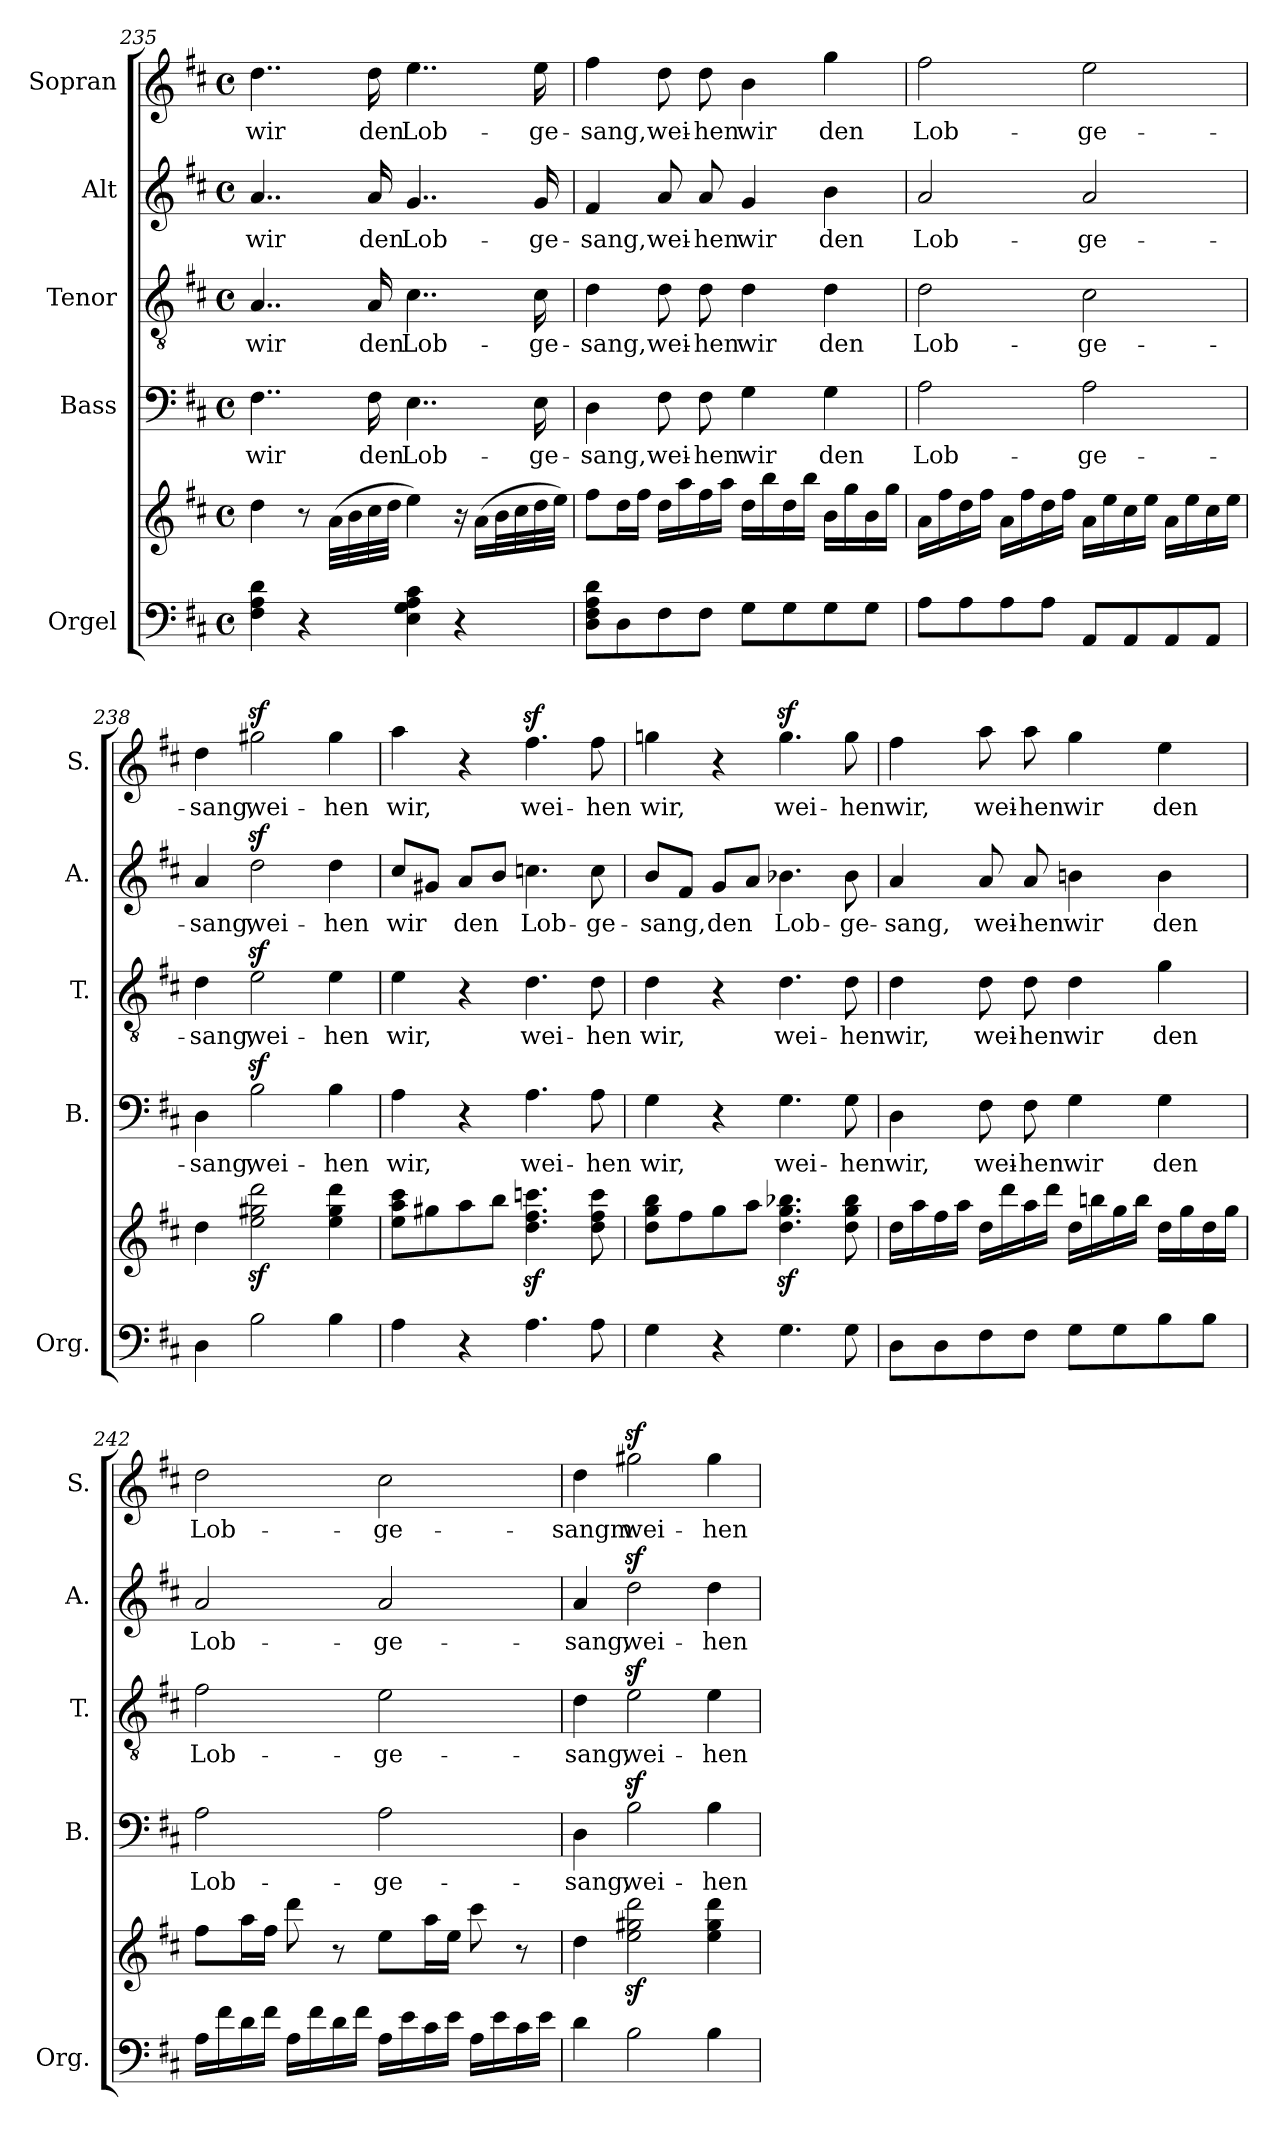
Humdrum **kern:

**kern	**kern	**kern	**text	**kern	**text	**kern	**text	**kern	**text
*part5	*part5	*part4	*part4	*part3	*part3	*part2	*part2	*part1	*part1
*staff6	*staff5	*staff4	*staff4	*staff3	*staff3	*staff2	*staff2	*staff1	*staff1
*I"Orgel	*	*I"Bass	*	*I"Tenor	*	*I"Alt	*	*I"Sopran	*
*I'Org.	*	*I'B.	*	*I'T.	*	*I'A.	*	*I'S.	*
*clefF4	*clefG2	*clefF4	*	*clefGv2	*	*clefG2	*	*clefG2	*
*k[f#c#]	*k[f#c#]	*k[f#c#]	*	*k[f#c#]	*	*k[f#c#]	*	*k[f#c#]	*
*D:	*D:	*D:	*	*D:	*	*D:	*	*D:	*
*M4/4	*M4/4	*M4/4	*	*M4/4	*	*M4/4	*	*M4/4	*
*met(c)	*met(c)	*met(c)	*	*met(c)	*	*met(c)	*	*met(c)	*
=235	=235	=235	=235	=235	=235	=235	=235	=235	=235
!	!	!	!LO:LY:b	!	!LO:LY:b	!	!LO:LY:b	!	!LO:LY:b
4F#\ 4A\ 4d\	4dd\	4..F#\	wir	4..A/	wir	4..a/	wir	4..dd\	wir
4r	8r	.	.	.	.	.	.	.	.
.	(>32a\LLL	.	.	.	.	.	.	.	.
.	32b\	.	.	.	.	.	.	.	.
!	!	!	!LO:LY:b	!	!LO:LY:b	!	!LO:LY:b	!	!LO:LY:b
.	32cc#\	16F#\	den	16A/	den	16a/	den	16dd\	den
.	32dd\JJJ	.	.	.	.	.	.	.	.
!	!	!	!LO:LY:b	!	!LO:LY:b	!	!LO:LY:b	!	!LO:LY:b
4E\ 4G\ 4A\ 4c#\	4ee\)	4..E\	Lob-	4..c#\	Lob-	4..g/	Lob-	4..ee\	Lob-
4r	16r	.	.	.	.	.	.	.	.
.	(>16a\LL	.	.	.	.	.	.	.	.
.	32b\L	.	.	.	.	.	.	.	.
.	32cc#\	.	.	.	.	.	.	.	.
!	!	!	!LO:LY:b	!	!LO:LY:b	!	!LO:LY:b	!	!LO:LY:b
.	32dd\	16E\	-ge-	16c#\	-ge-	16g/	-ge-	16ee\	-ge-
.	32ee\JJJ)	.	.	.	.	.	.	.	.
=236	=236	=236	=236	=236	=236	=236	=236	=236	=236
!	!	!	!LO:LY:b	!	!LO:LY:b	!	!LO:LY:b	!	!LO:LY:b
8D\ 8F#\ 8A\ 8d\L	8ff#\L	4D\	-sang,	4d\	-sang,	4f#/	-sang,	4ff#\	-sang,
8D\	16dd\L	.	.	.	.	.	.	.	.
.	16ff#\JJ	.	.	.	.	.	.	.	.
!	!	!	!LO:LY:b	!	!LO:LY:b	!	!LO:LY:b	!	!LO:LY:b
8F#\	16dd\LL	8F#\	wei-	8d\	wei-	8a/	wei-	8dd\	wei-
.	16aa\	.	.	.	.	.	.	.	.
!	!	!	!LO:LY:b	!	!LO:LY:b	!	!LO:LY:b	!	!LO:LY:b
8F#\J	16ff#\	8F#\	-hen	8d\	-hen	8a/	-hen	8dd\	-hen
.	16aa\JJ	.	.	.	.	.	.	.	.
!	!	!	!LO:LY:b	!	!LO:LY:b	!	!LO:LY:b	!	!LO:LY:b
8G\L	16dd\LL	4G\	wir	4d\	wir	4g/	wir	4b\	wir
.	16bb\	.	.	.	.	.	.	.	.
8G\	16dd\	.	.	.	.	.	.	.	.
.	16bb\JJ	.	.	.	.	.	.	.	.
!	!	!	!LO:LY:b	!	!LO:LY:b	!	!LO:LY:b	!	!LO:LY:b
8G\	16b\LL	4G\	den	4d\	den	4b\	den	4gg\	den
.	16gg\	.	.	.	.	.	.	.	.
8G\J	16b\	.	.	.	.	.	.	.	.
.	16gg\JJ	.	.	.	.	.	.	.	.
=237	=237	=237	=237	=237	=237	=237	=237	=237	=237
!	!	!	!LO:LY:b	!	!LO:LY:b	!	!LO:LY:b	!	!LO:LY:b
8A\L	16a\LL	2A\	Lob-	2d\	Lob-	2a/	Lob-	2ff#\	Lob-
.	16ff#\	.	.	.	.	.	.	.	.
8A\	16dd\	.	.	.	.	.	.	.	.
.	16ff#\JJ	.	.	.	.	.	.	.	.
8A\	16a\LL	.	.	.	.	.	.	.	.
.	16ff#\	.	.	.	.	.	.	.	.
8A\J	16dd\	.	.	.	.	.	.	.	.
.	16ff#\JJ	.	.	.	.	.	.	.	.
!	!	!	!LO:LY:b	!	!LO:LY:b	!	!LO:LY:b	!	!LO:LY:b
8AA/L	16a\LL	2A\	-ge-	2c#\	-ge-	2a/	-ge-	2ee\	-ge-
.	16ee\	.	.	.	.	.	.	.	.
8AA/	16cc#\	.	.	.	.	.	.	.	.
.	16ee\JJ	.	.	.	.	.	.	.	.
8AA/	16a\LL	.	.	.	.	.	.	.	.
.	16ee\	.	.	.	.	.	.	.	.
8AA/J	16cc#\	.	.	.	.	.	.	.	.
.	16ee\JJ	.	.	.	.	.	.	.	.
=238	=238	=238	=238	=238	=238	=238	=238	=238	=238
!	!	!	!LO:LY:b	!	!LO:LY:b	!	!LO:LY:b	!	!LO:LY:b
4D\	4dd\	4D\	-sang,	4d\	-sang,	4a/	-sang,	4dd\	-sang,
!	!	!	!LO:LY:b	!	!LO:LY:b	!	!LO:LY:b	!	!LO:LY:b
2B\	2ee\z< 2gg#X\z< 2ddd\z<	2Bz>\	wei-	2ez>\	wei-	2ddz>\	wei-	2gg#Xz>\	wei-
!	!	!	!LO:LY:b	!	!LO:LY:b	!	!LO:LY:b	!	!LO:LY:b
4B\	4ee\ 4gg#\ 4ddd\	4B\	-hen	4e\	-hen	4dd\	-hen	4gg#\	-hen
!!LO:LB:g=z
=239	=239	=239	=239	=239	=239	=239	=239	=239	=239
!	!	!	!LO:LY:b	!	!LO:LY:b	!	!LO:LY:b	!	!LO:LY:b
4A\	8ee\ 8aa\ 8ccc#\L	4A\	wir,	4e\	wir,	8cc#/L	wir	4aa\	wir,
.	8gg#X\	.	.	.	.	8g#X/J	.	.	.
!	!	!	!	!	!	!	!LO:LY:b	!	!
4r	8aa\	4r	.	4r	.	8a/L	den	4r	.
.	8bb\J	.	.	.	.	8b/J	.	.	.
!	!	!	!LO:LY:b	!	!LO:LY:b	!	!LO:LY:b	!	!LO:LY:b
4.A\	4.dd\z< 4.ff#\z< 4.cccn\z<	4.A\	wei-	4.d\	wei-	4.ccn\	Lob-	4.ff#z>\	wei-
!	!	!	!LO:LY:b	!	!LO:LY:b	!	!LO:LY:b	!	!LO:LY:b
8A\	8dd\ 8ff#\ 8ccc\	8A\	-hen	8d\	-hen	8cc\	-ge-	8ff#\	-hen
=240	=240	=240	=240	=240	=240	=240	=240	=240	=240
!	!	!	!LO:LY:b	!	!LO:LY:b	!	!LO:LY:b	!	!LO:LY:b
4G\	8dd\ 8gg\ 8bb\L	4G\	wir,	4d\	wir,	8b/L	-sang,	4ggn\	wir,
.	8ff#\	.	.	.	.	8f#/J	.	.	.
!	!	!	!	!	!	!	!LO:LY:b	!	!
4r	8gg\	4r	.	4r	.	8g/L	den	4r	.
.	8aa\J	.	.	.	.	8a/J	.	.	.
!	!	!	!LO:LY:b	!	!LO:LY:b	!	!LO:LY:b	!	!LO:LY:b
4.G\	4.dd\z< 4.gg\z< 4.bb-X\z<	4.G\	wei-	4.d\	wei-	4.b-X\	Lob-	4.ggz>\	wei-
!	!	!	!LO:LY:b	!	!LO:LY:b	!	!LO:LY:b	!	!LO:LY:b
8G\	8dd\ 8gg\ 8bb-\	8G\	-hen	8d\	-hen	8b-\	-ge-	8gg\	-hen
=241	=241	=241	=241	=241	=241	=241	=241	=241	=241
!	!	!	!LO:LY:b	!	!LO:LY:b	!	!LO:LY:b	!	!LO:LY:b
8D\L	16dd\LL	4D\	wir,	4d\	wir,	4a/	-sang,	4ff#\	wir,
.	16aa\	.	.	.	.	.	.	.	.
8D\	16ff#\	.	.	.	.	.	.	.	.
.	16aa\JJ	.	.	.	.	.	.	.	.
!	!	!	!LO:LY:b	!	!LO:LY:b	!	!LO:LY:b	!	!LO:LY:b
8F#\	16dd\LL	8F#\	wei-	8d\	wei-	8a/	wei-	8aa\	wei-
.	16ddd\	.	.	.	.	.	.	.	.
!	!	!	!LO:LY:b	!	!LO:LY:b	!	!LO:LY:b	!	!LO:LY:b
8F#\J	16aa\	8F#\	-hen	8d\	-hen	8a/	-hen	8aa\	-hen
.	16ddd\JJ	.	.	.	.	.	.	.	.
!	!	!	!LO:LY:b	!	!LO:LY:b	!	!LO:LY:b	!	!LO:LY:b
8G\L	16dd\LL	4G\	wir	4d\	wir	4bn\	wir	4gg\	wir
.	16bbn\	.	.	.	.	.	.	.	.
8G\	16gg\	.	.	.	.	.	.	.	.
.	16bb\JJ	.	.	.	.	.	.	.	.
!	!	!	!LO:LY:b	!	!LO:LY:b	!	!LO:LY:b	!	!LO:LY:b
8B\	16dd\LL	4G\	den	4g\	den	4b\	den	4ee\	den
.	16gg\	.	.	.	.	.	.	.	.
8B\J	16dd\	.	.	.	.	.	.	.	.
.	16gg\JJ	.	.	.	.	.	.	.	.
=242	=242	=242	=242	=242	=242	=242	=242	=242	=242
!	!	!	!LO:LY:b	!	!LO:LY:b	!	!LO:LY:b	!	!LO:LY:b
16A\LL	8ff#\L	2A\	Lob-	2f#\	Lob-	2a/	Lob-	2dd\	Lob-
16f#\	.	.	.	.	.	.	.	.	.
16d\	16aa\L	.	.	.	.	.	.	.	.
16f#\JJ	16ff#\JJ	.	.	.	.	.	.	.	.
16A\LL	8ddd\	.	.	.	.	.	.	.	.
16f#\	.	.	.	.	.	.	.	.	.
16d\	8r	.	.	.	.	.	.	.	.
16f#\JJ	.	.	.	.	.	.	.	.	.
!	!	!	!LO:LY:b	!	!LO:LY:b	!	!LO:LY:b	!	!LO:LY:b
16A\LL	8ee\L	2A\	-ge-	2e\	-ge-	2a/	-ge-	2cc#\	-ge-
16e\	.	.	.	.	.	.	.	.	.
16c#\	16aa\L	.	.	.	.	.	.	.	.
16e\JJ	16ee\JJ	.	.	.	.	.	.	.	.
16A\LL	8ccc#\	.	.	.	.	.	.	.	.
16e\	.	.	.	.	.	.	.	.	.
16c#\	8r	.	.	.	.	.	.	.	.
16e\JJ	.	.	.	.	.	.	.	.	.
!!LO:PB:g=z
=243	=243	=243	=243	=243	=243	=243	=243	=243	=243
!	!	!	!LO:LY:b	!	!LO:LY:b	!	!LO:LY:b	!	!LO:LY:b
4d\	4dd\	4D\	-sang,	4d\	-sang,	4a/	-sang,	4dd\	-sangm
!	!	!	!LO:LY:b	!	!LO:LY:b	!	!LO:LY:b	!	!LO:LY:b
2B\	2ee\z< 2gg#X\z< 2ddd\z<	2Bz>\	wei-	2ez>\	wei-	2ddz>\	wei-	2gg#Xz>\	wei-
!	!	!	!LO:LY:b	!	!LO:LY:b	!	!LO:LY:b	!	!LO:LY:b
4B\	4ee\ 4gg#\ 4ddd\	4B\	-hen	4e\	-hen	4dd\	-hen	4gg#\	-hen
=	=	=	=	=	=	=	=	=	=
*-	*-	*-	*-	*-	*-	*-	*-	*-	*-
